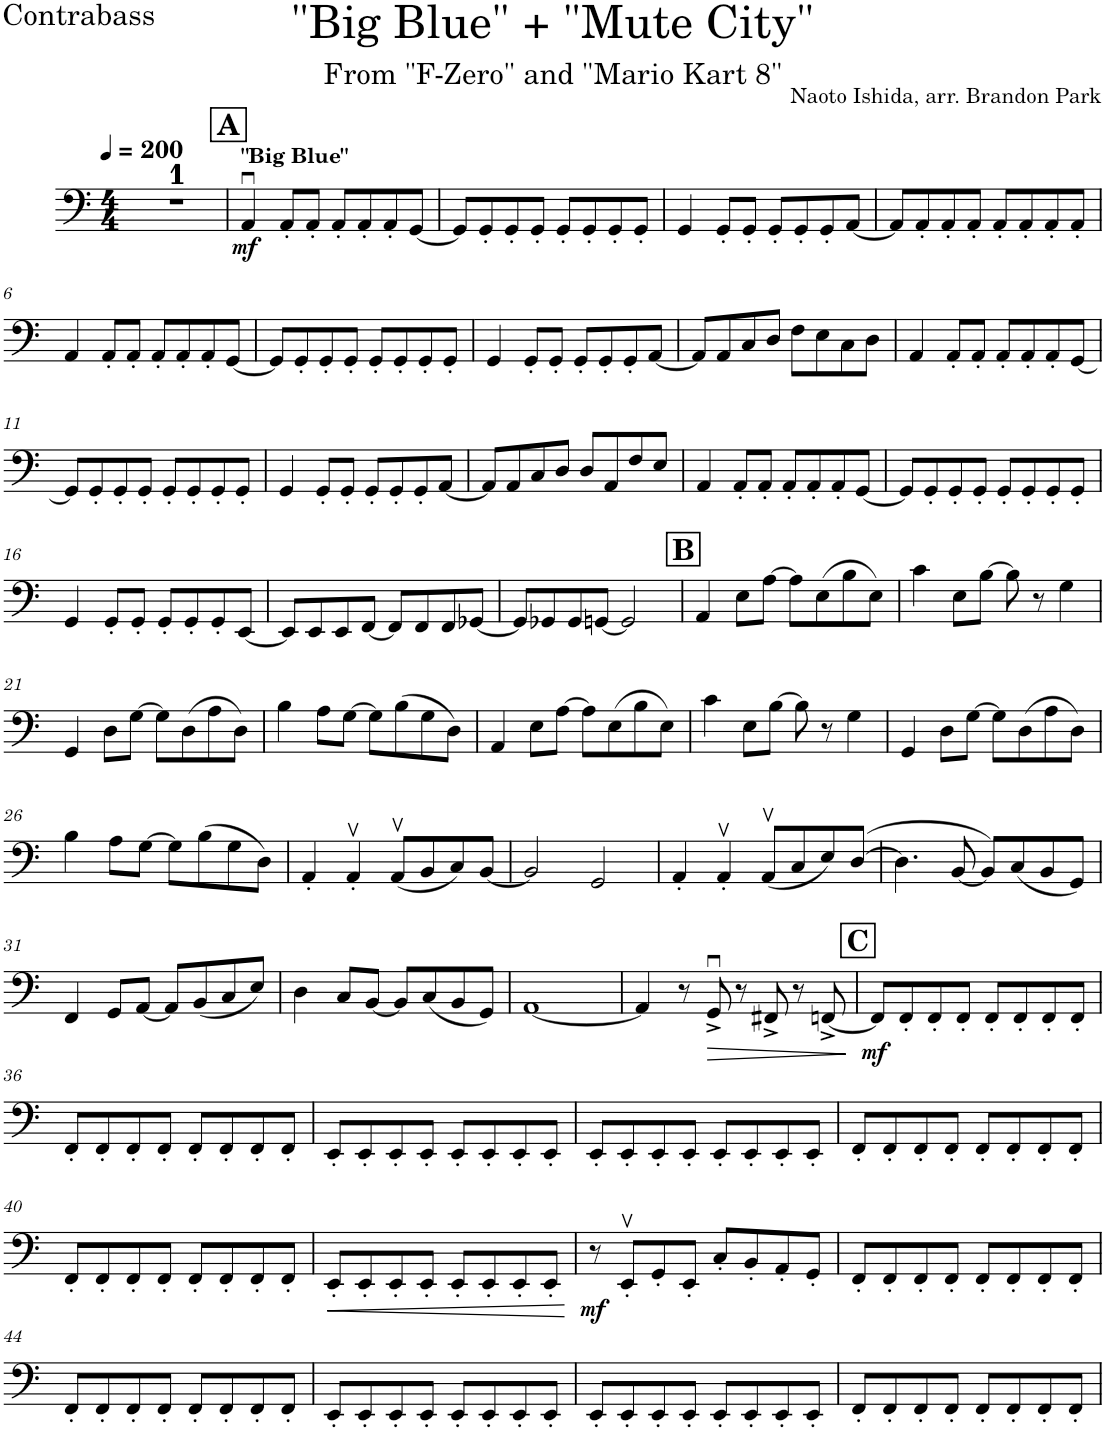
**kern	**dynam
*part1	*part1
*staff1	*staff1
*I"Contrabasses	*
*I'Cbs.	*
*clefF4	*
*Trd7c12	*
*k[]	*
*M4/4	*
*MM200	*
=1	=1
1r	.
!!LO:REH:place=s1:a:B:cj:fs=14:t=A
=2	=2
!LO:TX:a:B:t="Big Blue"	!
!	!LO:DY:b
4AAu/	mf
8AA'/L	.
8AA'/J	.
8AA'/L	.
8AA'/	.
8AA'/	.
[8GG/J	.
=3	=3
8GG/L]	.
8GG'/	.
8GG'/	.
8GG'/J	.
8GG'/L	.
8GG'/	.
8GG'/	.
8GG'/J	.
=4	=4
4GG/	.
8GG'/L	.
8GG'/J	.
8GG'/L	.
8GG'/	.
8GG'/	.
[8AA/J	.
=5	=5
8AA/L]	.
8AA'/	.
8AA'/	.
8AA'/J	.
8AA'/L	.
8AA'/	.
8AA'/	.
8AA'/J	.
!!LO:LB:g=z
=6	=6
4AA/	.
8AA'/L	.
8AA'/J	.
8AA'/L	.
8AA'/	.
8AA'/	.
[8GG/J	.
=7	=7
8GG/L]	.
8GG'/	.
8GG'/	.
8GG'/J	.
8GG'/L	.
8GG'/	.
8GG'/	.
8GG'/J	.
=8	=8
4GG/	.
8GG'/L	.
8GG'/J	.
8GG'/L	.
8GG'/	.
8GG'/	.
[8AA/J	.
=9	=9
8AA/L]	.
8AA/	.
8C/	.
8D/J	.
8F\L	.
8E\	.
8C\	.
8D\J	.
=10	=10
4AA/	.
8AA'/L	.
8AA'/J	.
8AA'/L	.
8AA'/	.
8AA'/	.
[8GG/J	.
!!LO:LB:g=z
=11	=11
8GG/L]	.
8GG'/	.
8GG'/	.
8GG'/J	.
8GG'/L	.
8GG'/	.
8GG'/	.
8GG'/J	.
=12	=12
4GG/	.
8GG'/L	.
8GG'/J	.
8GG'/L	.
8GG'/	.
8GG'/	.
[8AA/J	.
=13	=13
8AA/L]	.
8AA/	.
8C/	.
8D/J	.
8D/L	.
8AA/	.
8F/	.
8E/J	.
=14	=14
4AA/	.
8AA'/L	.
8AA'/J	.
8AA'/L	.
8AA'/	.
8AA'/	.
[8GG/J	.
=15	=15
8GG/L]	.
8GG'/	.
8GG'/	.
8GG'/J	.
8GG'/L	.
8GG'/	.
8GG'/	.
8GG'/J	.
!!LO:LB:g=z
=16	=16
4GG/	.
8GG'/L	.
8GG'/J	.
8GG'/L	.
8GG'/	.
8GG'/	.
[8EE/J	.
=17	=17
8EE/L]	.
8EE/	.
8EE/	.
[8FF/J	.
8FF/L]	.
8FF/	.
8FF/	.
[8GG-X/J	.
=18	=18
8GG-/L]	.
8GG-X/	.
8GG-/	.
[8GGn/J	.
2GG/]	.
!!LO:REH:place=s1:a:B:cj:fs=14:t=B
=19	=19
4AA/	.
8E\L	.
[8A\J	.
8A\L]	.
(8E\	.
8B\	.
8E\J)	.
=20	=20
4c\	.
8E\L	.
[8B\J	.
8B\]	.
8r	.
4G\	.
!!LO:LB:g=z
=21	=21
4GG/	.
8D\L	.
[8G\J	.
8G\L]	.
(8D\	.
8A\	.
8D\J)	.
=22	=22
4B\	.
8A\L	.
[8G\J	.
8G\L]	.
(8B\	.
8G\	.
8D\J)	.
=23	=23
4AA/	.
8E\L	.
[8A\J	.
8A\L]	.
(8E\	.
8B\	.
8E\J)	.
=24	=24
4c\	.
8E\L	.
[8B\J	.
8B\]	.
8r	.
4G\	.
=25	=25
4GG/	.
8D\L	.
[8G\J	.
8G\L]	.
(8D\	.
8A\	.
8D\J)	.
!!LO:LB:g=z
=26	=26
4B\	.
8A\L	.
[8G\J	.
8G\L]	.
(8B\	.
8G\	.
8D\J)	.
=27	=27
4AA'/	.
4AAv'/	.
(8AAv/L	.
8BB/	.
8C/)	.
[8BB/J	.
=28	=28
2BB/]	.
2GG/	.
=29	=29
4AA'/	.
4AAv'/	.
(8AAv/L	.
8C/	.
8E/)	.
([8D/J	.
=30	=30
4.D\]	.
[8BB/	.
8BB/L])	.
(8C/	.
8BB/	.
8GG/J)	.
!!LO:LB:g=z
=31	=31
4FF/	.
8GG/L	.
[8AA/J	.
8AA/L]	.
(8BB/	.
8C/	.
8E/J)	.
=32	=32
4D\	.
8C/L	.
[8BB/J	.
8BB/L]	.
(8C/	.
8BB/	.
8GG/J)	.
=33	=33
[1AA	.
=34	=34
4AA/]	.
8r	.
!	!LO:HP:b
8GGu^/	>
8r	.
8FF#X^/	.
8r	.
[8FFn^/	.
.	]
!!LO:REH:place=s1:a:B:cj:fs=14:t=C
=35	=35
!	!LO:DY:b
8FF/L]	mf
8FF'/	.
8FF'/	.
8FF'/J	.
8FF'/L	.
8FF'/	.
8FF'/	.
8FF'/J	.
!!LO:LB:g=z
=36	=36
8FF'/L	.
8FF'/	.
8FF'/	.
8FF'/J	.
8FF'/L	.
8FF'/	.
8FF'/	.
8FF'/J	.
=37	=37
8EE'/L	.
8EE'/	.
8EE'/	.
8EE'/J	.
8EE'/L	.
8EE'/	.
8EE'/	.
8EE'/J	.
=38	=38
8EE'/L	.
8EE'/	.
8EE'/	.
8EE'/J	.
8EE'/L	.
8EE'/	.
8EE'/	.
8EE'/J	.
=39	=39
8FF'/L	.
8FF'/	.
8FF'/	.
8FF'/J	.
8FF'/L	.
8FF'/	.
8FF'/	.
8FF'/J	.
!!LO:LB:g=z
=40	=40
8FF'/L	.
8FF'/	.
8FF'/	.
8FF'/J	.
8FF'/L	.
8FF'/	.
8FF'/	.
8FF'/J	.
=41	=41
!	!LO:HP:b
8EE'/L	<
8EE'/	.
8EE'/	.
8EE'/J	.
8EE'/L	.
8EE'/	.
8EE'/	.
8EE'/J	.
.	[
=42	=42
!	!LO:DY:b
8r	mf
8EEv'/L	.
8GG'/	.
8EE'/J	.
8C'/L	.
8BB'/	.
8AA'/	.
8GG'/J	.
=43	=43
8FF'/L	.
8FF'/	.
8FF'/	.
8FF'/J	.
8FF'/L	.
8FF'/	.
8FF'/	.
8FF'/J	.
!!LO:LB:g=z
=44	=44
8FF'/L	.
8FF'/	.
8FF'/	.
8FF'/J	.
8FF'/L	.
8FF'/	.
8FF'/	.
8FF'/J	.
=45	=45
8EE'/L	.
8EE'/	.
8EE'/	.
8EE'/J	.
8EE'/L	.
8EE'/	.
8EE'/	.
8EE'/J	.
=46	=46
8EE'/L	.
8EE'/	.
8EE'/	.
8EE'/J	.
8EE'/L	.
8EE'/	.
8EE'/	.
8EE'/J	.
=47	=47
8FF'/L	.
8FF'/	.
8FF'/	.
8FF'/J	.
8FF'/L	.
8FF'/	.
8FF'/	.
8FF'/J	.
=	=
*-	*-
